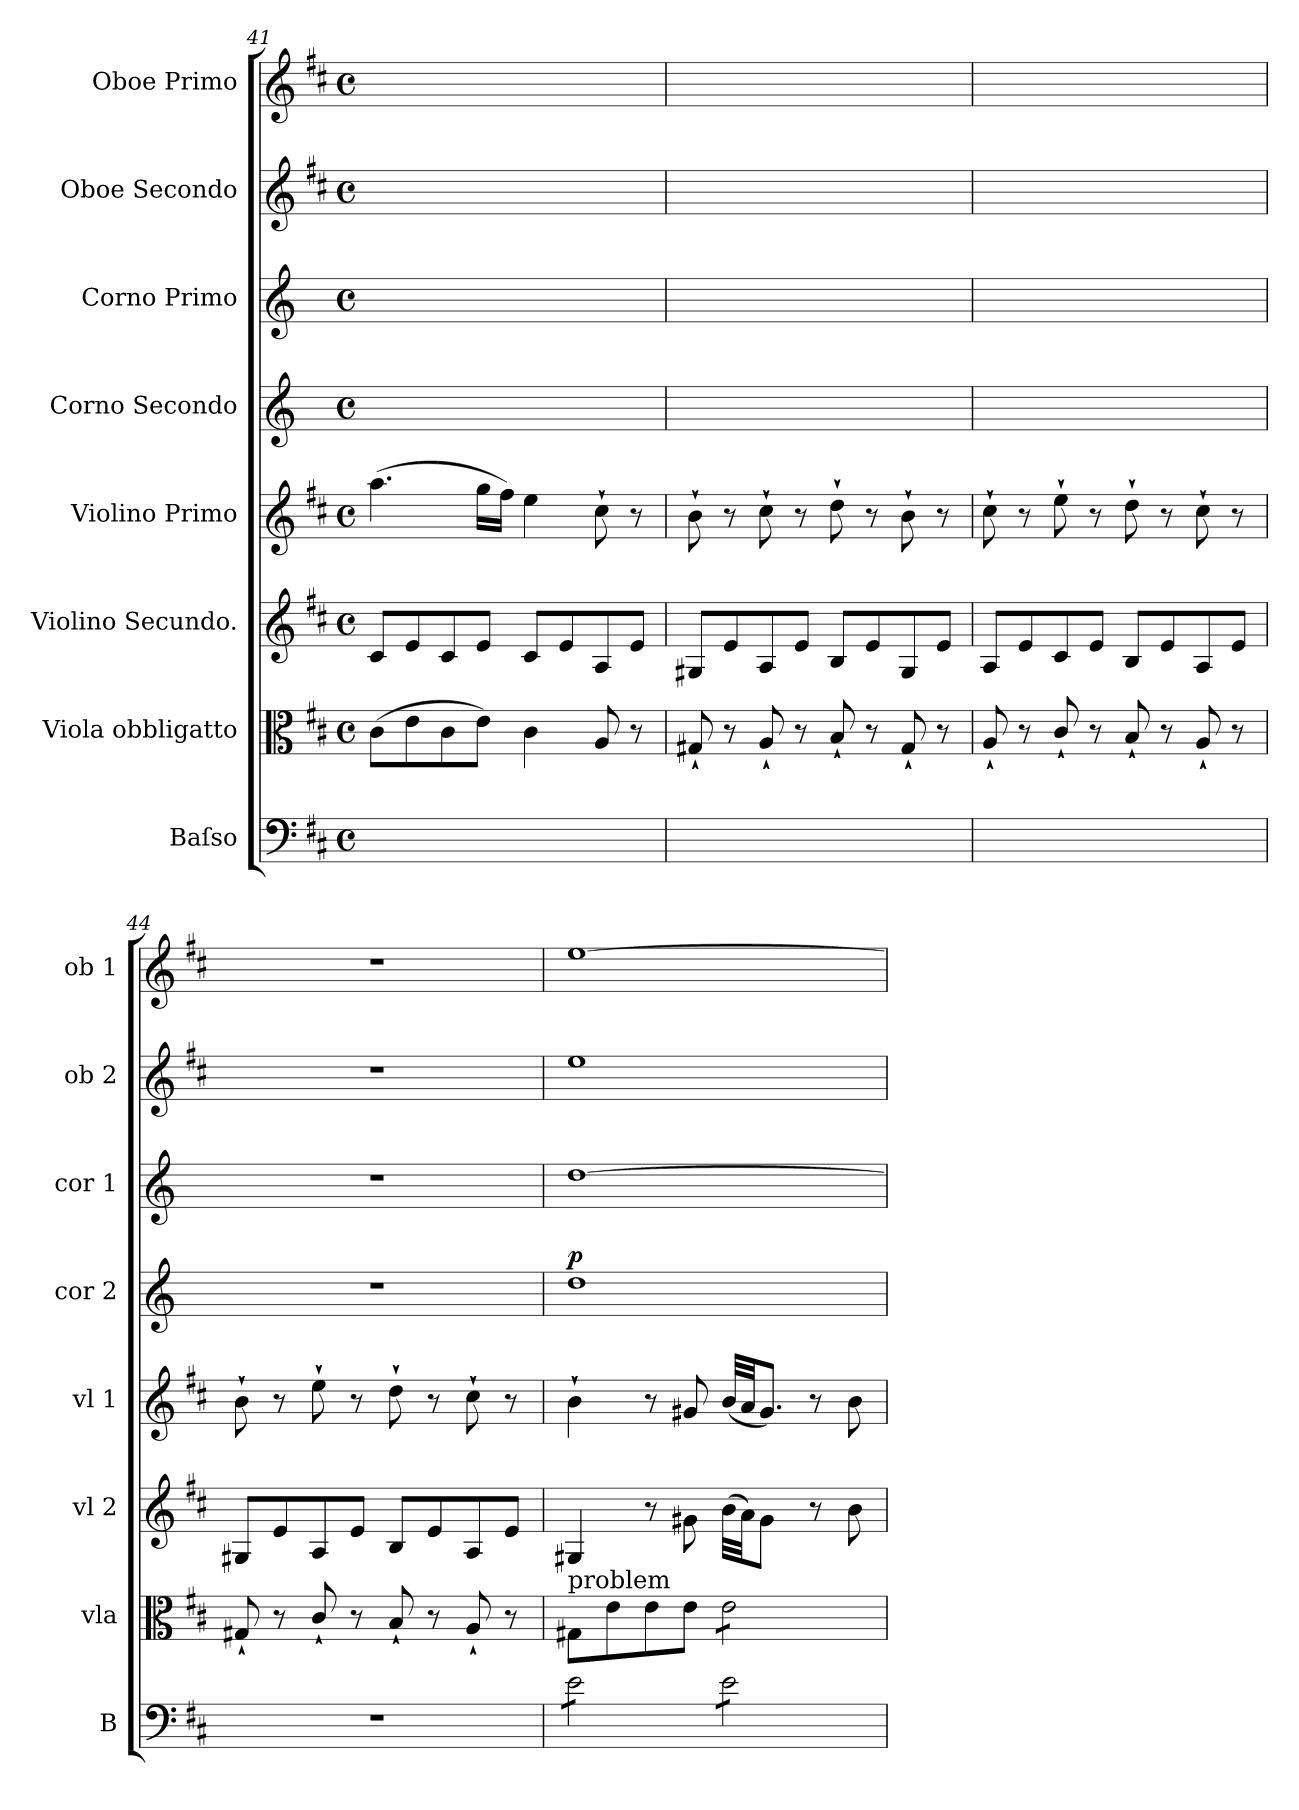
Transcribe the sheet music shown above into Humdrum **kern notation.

**kern	**kern	**kern	**kern	**kern	**dynam	**kern	**kern	**kern
*part8	*part7	*part6	*part5	*part4	*part4	*part3	*part2	*part1
*staff8	*staff7	*staff6	*staff5	*staff4	*staff4	*staff3	*staff2	*staff1
*I"Baſso	*I"Viola obbligatto	*I"Violino Secundo.	*I"Violino Primo	*I"Corno Secondo	*	*I"Corno Primo	*I"Oboe Secondo	*I"Oboe Primo
*I'B	*I'vla	*I'vl 2	*I'vl 1	*I'cor 2	*	*I'cor 1	*I'ob 2	*I'ob 1
*clefF4	*clefC3	*clefG2	*clefG2	*clefG2	*	*clefG2	*clefG2	*clefG2
*	*	*	*	*ITrd6c10	*	*ITrd6c10	*	*
*k[f#c#]	*k[f#c#]	*k[f#c#]	*k[f#c#]	*k[f#c#]	*	*k[f#c#]	*k[f#c#]	*k[f#c#]
*M4/4	*M4/4	*M4/4	*M4/4	*M4/4	*	*M4/4	*M4/4	*M4/4
*met(c)	*met(c)	*met(c)	*met(c)	*met(c)	*	*met(c)	*met(c)	*met(c)
=41	=41	=41	=41	=41	=41	=41	=41	=41
1ryy	(8c#\L	8c#/L	(4.aa\	1ryy	.	1ryy	1ryy	1ryy
.	8e\	8e/	.	.	.	.	.	.
.	8c#\	8c#/	.	.	.	.	.	.
.	8e\J)	8e/J	16gg\LL	.	.	.	.	.
.	.	.	16ff#\JJ)	.	.	.	.	.
.	4c#\	8c#/L	4ee\	.	.	.	.	.
.	.	8e/	.	.	.	.	.	.
.	8A/	8A/	8cc#`\	.	.	.	.	.
.	8r	8e/J	8r	.	.	.	.	.
=42	=42	=42	=42	=42	=42	=42	=42	=42
1ryy	8G#X`/	8G#X/L	8b`\	1ryy	.	1ryy	1ryy	1ryy
.	8r	8e/	8r	.	.	.	.	.
.	8A`/	8A/	8cc#`\	.	.	.	.	.
.	8r	8e/J	8r	.	.	.	.	.
.	8B`/	8B/L	8dd`\	.	.	.	.	.
.	8r	8e/	8r	.	.	.	.	.
.	8G#`/	8G#/	8b`\	.	.	.	.	.
.	8r	8e/J	8r	.	.	.	.	.
=43	=43	=43	=43	=43	=43	=43	=43	=43
1ryy	8A`/	8A/L	8cc#`\	1ryy	.	1ryy	1ryy	1ryy
.	8r	8e/	8r	.	.	.	.	.
.	8c#`/	8c#/	8ee`\	.	.	.	.	.
.	8r	8e/J	8r	.	.	.	.	.
.	8B`/	8B/L	8dd`\	.	.	.	.	.
.	8r	8e/	8r	.	.	.	.	.
.	8A`/	8A/	8cc#`\	.	.	.	.	.
.	8r	8e/J	8r	.	.	.	.	.
=44	=44	=44	=44	=44	=44	=44	=44	=44
1r	8G#X`/	8G#X/L	8b`\	1r	.	1r	1r	1r
.	8r	8e/	8r	.	.	.	.	.
.	8c#`/	8A/	8ee`\	.	.	.	.	.
.	8r	8e/J	8r	.	.	.	.	.
.	8B`/	8B/L	8dd`\	.	.	.	.	.
.	8r	8e/	8r	.	.	.	.	.
.	8A`/	8A/	8cc#`\	.	.	.	.	.
.	8r	8e/J	8r	.	.	.	.	.
=45	=45	=45	=45	=45	=45	=45	=45	=45
!	!LO:TX:a:t=problem	!	!	!	!	!	!	!
!	!	!	!	!	!LO:DY:a	!	!	!
*tremolo	*	*	*	*	*	*	*	*
8e\L	8G#X/L	4G#X/	4b`\	1e	p	[1e	1ee	[1ee
8e\	8e\	.	.	.	.	.	.	.
8e\	8e\	8r	8r	.	.	.	.	.
8e\J	8e\J	8g#X\	8g#X/	.	.	.	.	.
*	*tremolo	*	*	*	*	*	*	*
8e\L	8e\L	(32b\LLL	(32b/LLL	.	.	.	.	.
.	.	32a\JJ)	32a/JJ	.	.	.	.	.
!	!	!LO:N:vis=8	!	!	!	!	!	!
.	.	8.g#\J	8.g#/J)	.	.	.	.	.
8e\	8e\	.	.	.	.	.	.	.
8e\	8e\	8r	8r	.	.	.	.	.
8e\J	8e\J	8b\	8b\	.	.	.	.	.
*	*Xtremolo	*	*	*	*	*	*	*
*Xtremolo	*	*	*	*	*	*	*	*
=	=	=	=	=	=	=	=	=
*-	*-	*-	*-	*-	*-	*-	*-	*-
